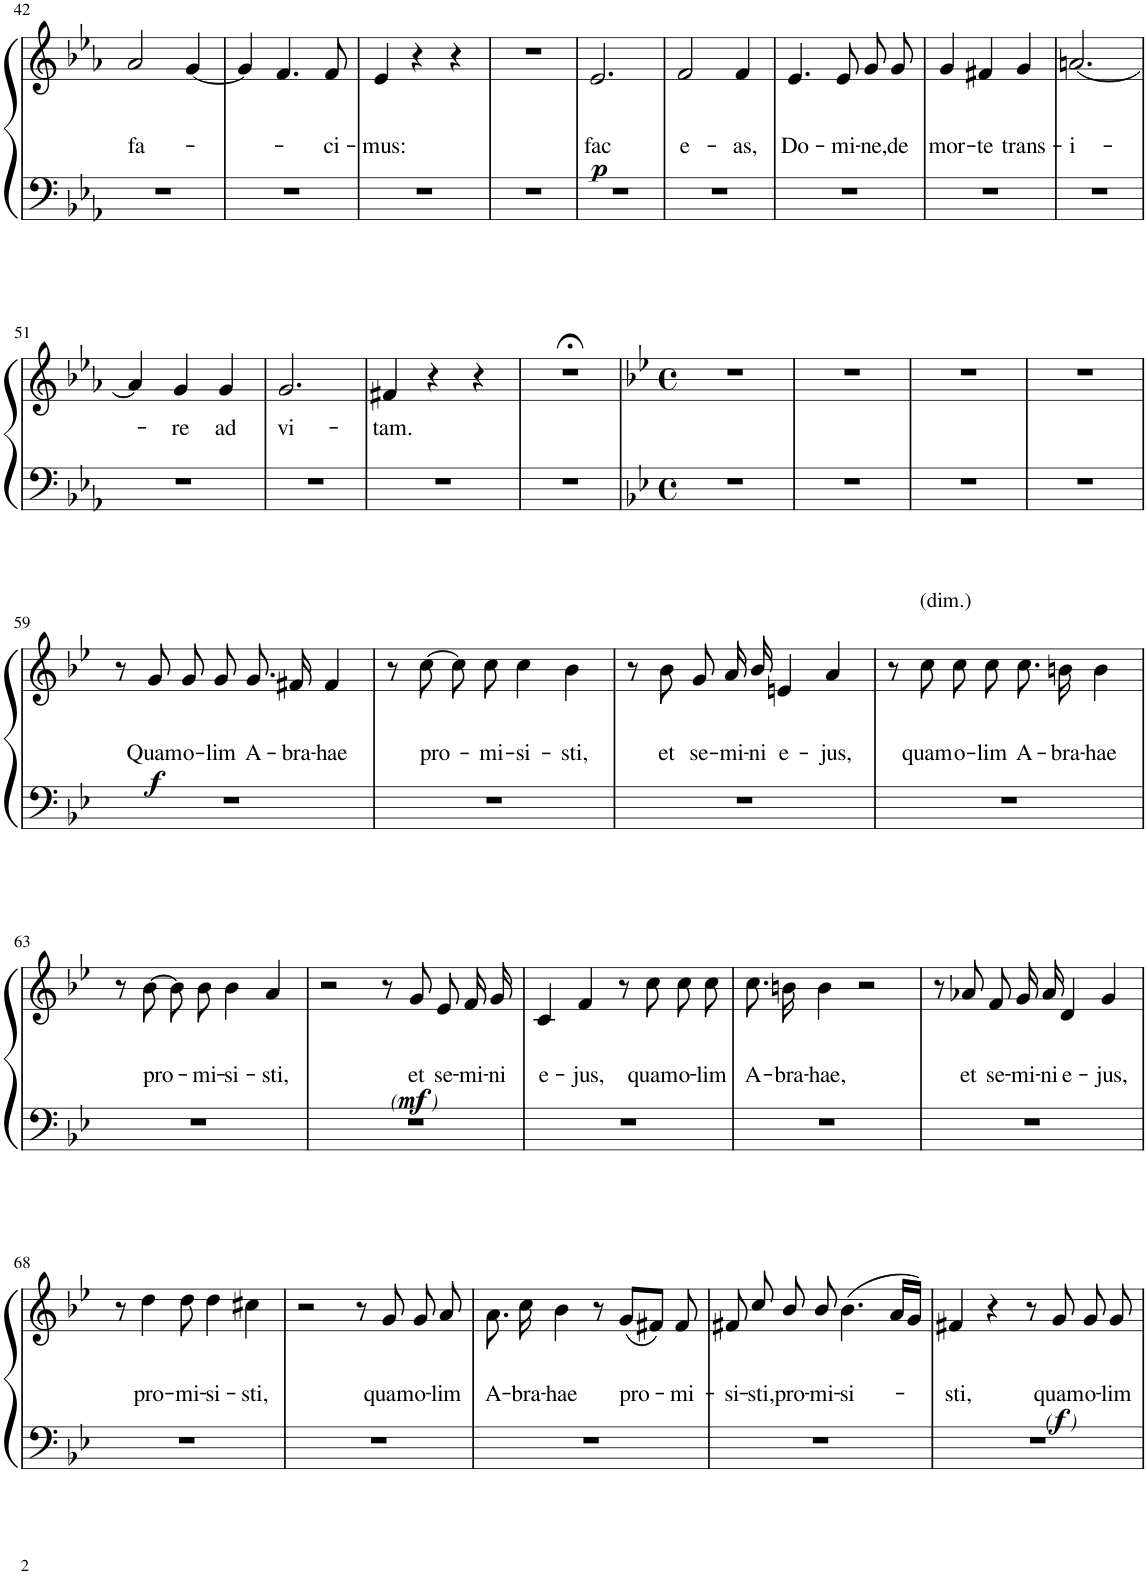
**kern	**kern	**text	**dynam
*part1	*part1	*part1	*part1
*staff2	*staff1	*staff1	*staff1/2
*I"Piano	*	*	*
*I'Pno.	*	*	*
!!LO:PB:g=z
*clefF4	*clefG2	*	*
*k[b-e-a-]	*k[b-e-a-]	*	*
*M3/4	*M3/4	*	*
=42	=42	=42	=42
!	!	!LO:LY:b	!
2.r	2a-/	fa-	.
.	[4g/	.	.
=43	=43	=43	=43
2.r	4g/]	.	.
.	4.f/	.	.
!	!	!LO:LY:b	!
.	8f/	-ci-	.
=44	=44	=44	=44
!	!	!LO:LY:b	!
2.r	4e-/	-mus:	.
.	4r	.	.
.	4r	.	.
=45	=45	=45	=45
2.r	2.r	.	.
=46	=46	=46	=46
!	!	!LO:LY:b	!LO:DY:b
2.r	2.e-/	fac	p
=47	=47	=47	=47
!	!	!LO:LY:b	!
2.r	2f/	e-	.
!	!	!LO:LY:b	!
.	4f/	-as,	.
=48	=48	=48	=48
!	!	!LO:LY:b	!
2.r	4.e-/	Do-	.
!	!	!LO:LY:b	!
.	8e-/	-mi-	.
!	!	!LO:LY:b	!
.	8g/	-ne,	.
!	!	!LO:LY:b	!
.	8g/	de	.
=49	=49	=49	=49
!	!	!LO:LY:b	!
2.r	4g/	mor-	.
!	!	!LO:LY:b	!
.	4f#X/	-te	.
!	!	!LO:LY:b	!
.	4g/	trans-	.
=50	=50	=50	=50
!	!	!LO:LY:b	!
2.r	[2.an/	-i-	.
!!LO:LB:g=z
=51	=51	=51	=51
2.r	4a/]	.	.
!	!	!LO:LY:b	!
.	4g/	-re	.
!	!	!LO:LY:b	!
.	4g/	ad	.
=52	=52	=52	=52
!	!	!LO:LY:b	!
2.r	2.g/	vi-	.
=53	=53	=53	=53
!	!	!LO:LY:b	!
2.r	4f#X/	-tam.	.
.	4r	.	.
.	4r	.	.
=54	=54	=54	=54
2.r	2.r;<	.	.
=55	=55	=55	=55
*k[b-e-]	*k[b-e-]	*	*
*M4/4	*M4/4	*	*
*met(c)	*met(c)	*	*
1r	1r	.	.
=56	=56	=56	=56
1r	1r	.	.
=57	=57	=57	=57
1r	1r	.	.
=58	=58	=58	=58
1r	1r	.	.
!!LO:LB:g=z
=59	=59	=59	=59
1r	8r	.	.
!	!	!LO:LY:b	!LO:DY:b
.	8g/	Quam	f
!	!	!LO:LY:b	!
.	8g/	o-	.
!	!	!LO:LY:b	!
.	8g/	-lim	.
!	!	!LO:LY:b	!
.	8.g/	A-	.
!	!	!LO:LY:b	!
.	16f#X/	-bra-	.
!	!	!LO:LY:b	!
.	4f#/	-hae	.
=60	=60	=60	=60
1r	8r	.	.
!	!	!LO:LY:b	!
.	[8cc\	pro-	.
.	8cc\]	.	.
!	!	!LO:LY:b	!
.	8cc\	-mi-	.
!	!	!LO:LY:b	!
.	4cc\	-si-	.
!	!	!LO:LY:b	!
.	4b-\	-sti,	.
=61	=61	=61	=61
1r	8r	.	.
!	!	!LO:LY:b	!
.	8b-\	et	.
!	!	!LO:LY:b	!
.	8g/	se-	.
!	!	!LO:LY:b	!
.	16a/	-mi-	.
!	!	!LO:LY:b	!
.	16b-/	-ni	.
!	!	!LO:LY:b	!
.	4en/	e-	.
!	!	!LO:LY:b	!
.	4a/	-jus,	.
=62	=62	=62	=62
1r	8r	.	.
!	!LO:TX:a:t=(dim.)	!	!
!	!	!LO:LY:b	!
.	8cc\	quam	.
!	!	!LO:LY:b	!
.	8cc\	o-	.
!	!	!LO:LY:b	!
.	8cc\	-lim	.
!	!	!LO:LY:b	!
.	8.cc\	A-	.
!	!	!LO:LY:b	!
.	16bn\	-bra-	.
!	!	!LO:LY:b	!
.	4b\	-hae	.
!!LO:LB:g=z
=63	=63	=63	=63
1r	8r	.	.
!	!	!LO:LY:b	!
.	[8b-\	pro-	.
.	8b-\]	.	.
!	!	!LO:LY:b	!
.	8b-\	-mi-	.
!	!	!LO:LY:b	!
.	4b-\	-si-	.
!	!	!LO:LY:b	!
.	4a/	-sti,	.
=64	=64	=64	=64
1r	2r	.	.
.	8r	.	.
!	!	!LO:LY:b	!LO:DY:b
!	!	!	!LO:DY:n=1:b
!	!	!	!LO:DY:n=2:b
.	8g/	et	other-dynamics mf other-dynamics
!	!	!LO:LY:b	!
.	8e-/	se-	.
!	!	!LO:LY:b	!
.	16f/	-mi-	.
!	!	!LO:LY:b	!
.	16g/	-ni	.
=65	=65	=65	=65
!	!	!LO:LY:b	!
1r	4c/	e-	.
!	!	!LO:LY:b	!
.	4f/	-jus,	.
.	8r	.	.
!	!	!LO:LY:b	!
.	8cc\	quam	.
!	!	!LO:LY:b	!
.	8cc\	o-	.
!	!	!LO:LY:b	!
.	8cc\	-lim	.
=66	=66	=66	=66
!	!	!LO:LY:b	!
1r	8.cc\	A-	.
!	!	!LO:LY:b	!
.	16bn\	-bra-	.
!	!	!LO:LY:b	!
.	4b\	-hae,	.
.	2r	.	.
=67	=67	=67	=67
1r	8r	.	.
!	!	!LO:LY:b	!
.	8a-X/	et	.
!	!	!LO:LY:b	!
.	8f/	se-	.
!	!	!LO:LY:b	!
.	16g/	-mi-	.
!	!	!LO:LY:b	!
.	16a-/	-ni	.
!	!	!LO:LY:b	!
.	4d/	e-	.
!	!	!LO:LY:b	!
.	4g/	-jus,	.
!!LO:LB:g=z
=68	=68	=68	=68
1r	8r	.	.
!	!	!LO:LY:b	!
.	4dd\	pro-	.
!	!	!LO:LY:b	!
.	8dd\	-mi-	.
!	!	!LO:LY:b	!
.	4dd\	-si-	.
!	!	!LO:LY:b	!
.	4cc#X\	-sti,	.
=69	=69	=69	=69
1r	2r	.	.
.	8r	.	.
!	!	!LO:LY:b	!
.	8g/	quam	.
!	!	!LO:LY:b	!
.	8g/	o-	.
!	!	!LO:LY:b	!
.	8a/	-lim	.
=70	=70	=70	=70
!	!	!LO:LY:b	!
1r	8.a\	A-	.
!	!	!LO:LY:b	!
.	16cc\	-bra-	.
!	!	!LO:LY:b	!
.	4b-\	-hae	.
.	8r	.	.
!	!	!LO:LY:b	!
.	(8g/L	pro-	.
.	8f#X/J)	.	.
!	!	!LO:LY:b	!
.	8f#/	-mi-	.
=71	=71	=71	=71
!	!	!LO:LY:b	!
1r	8f#X/	-si-	.
!	!	!LO:LY:b	!
.	8cc/	-sti,	.
!	!	!LO:LY:b	!
.	8b-/	pro-	.
!	!	!LO:LY:b	!
.	8b-/	-mi-	.
!	!	!LO:LY:b	!
.	(4.b-\	-si-	.
.	16a/LL	.	.
.	16g/JJ)	.	.
=72	=72	=72	=72
!	!	!LO:LY:b	!
1r	4f#X/	-sti,	.
.	4r	.	.
.	8r	.	.
!	!	!LO:LY:b	!LO:DY:b
!	!	!	!LO:DY:n=1:b
!	!	!	!LO:DY:n=2:b
.	8g/	quam	other-dynamics f other-dynamics
!	!	!LO:LY:b	!
.	8g/	o-	.
!	!	!LO:LY:b	!
.	8g/	-lim	.
=	=	=	=
*-	*-	*-	*-
